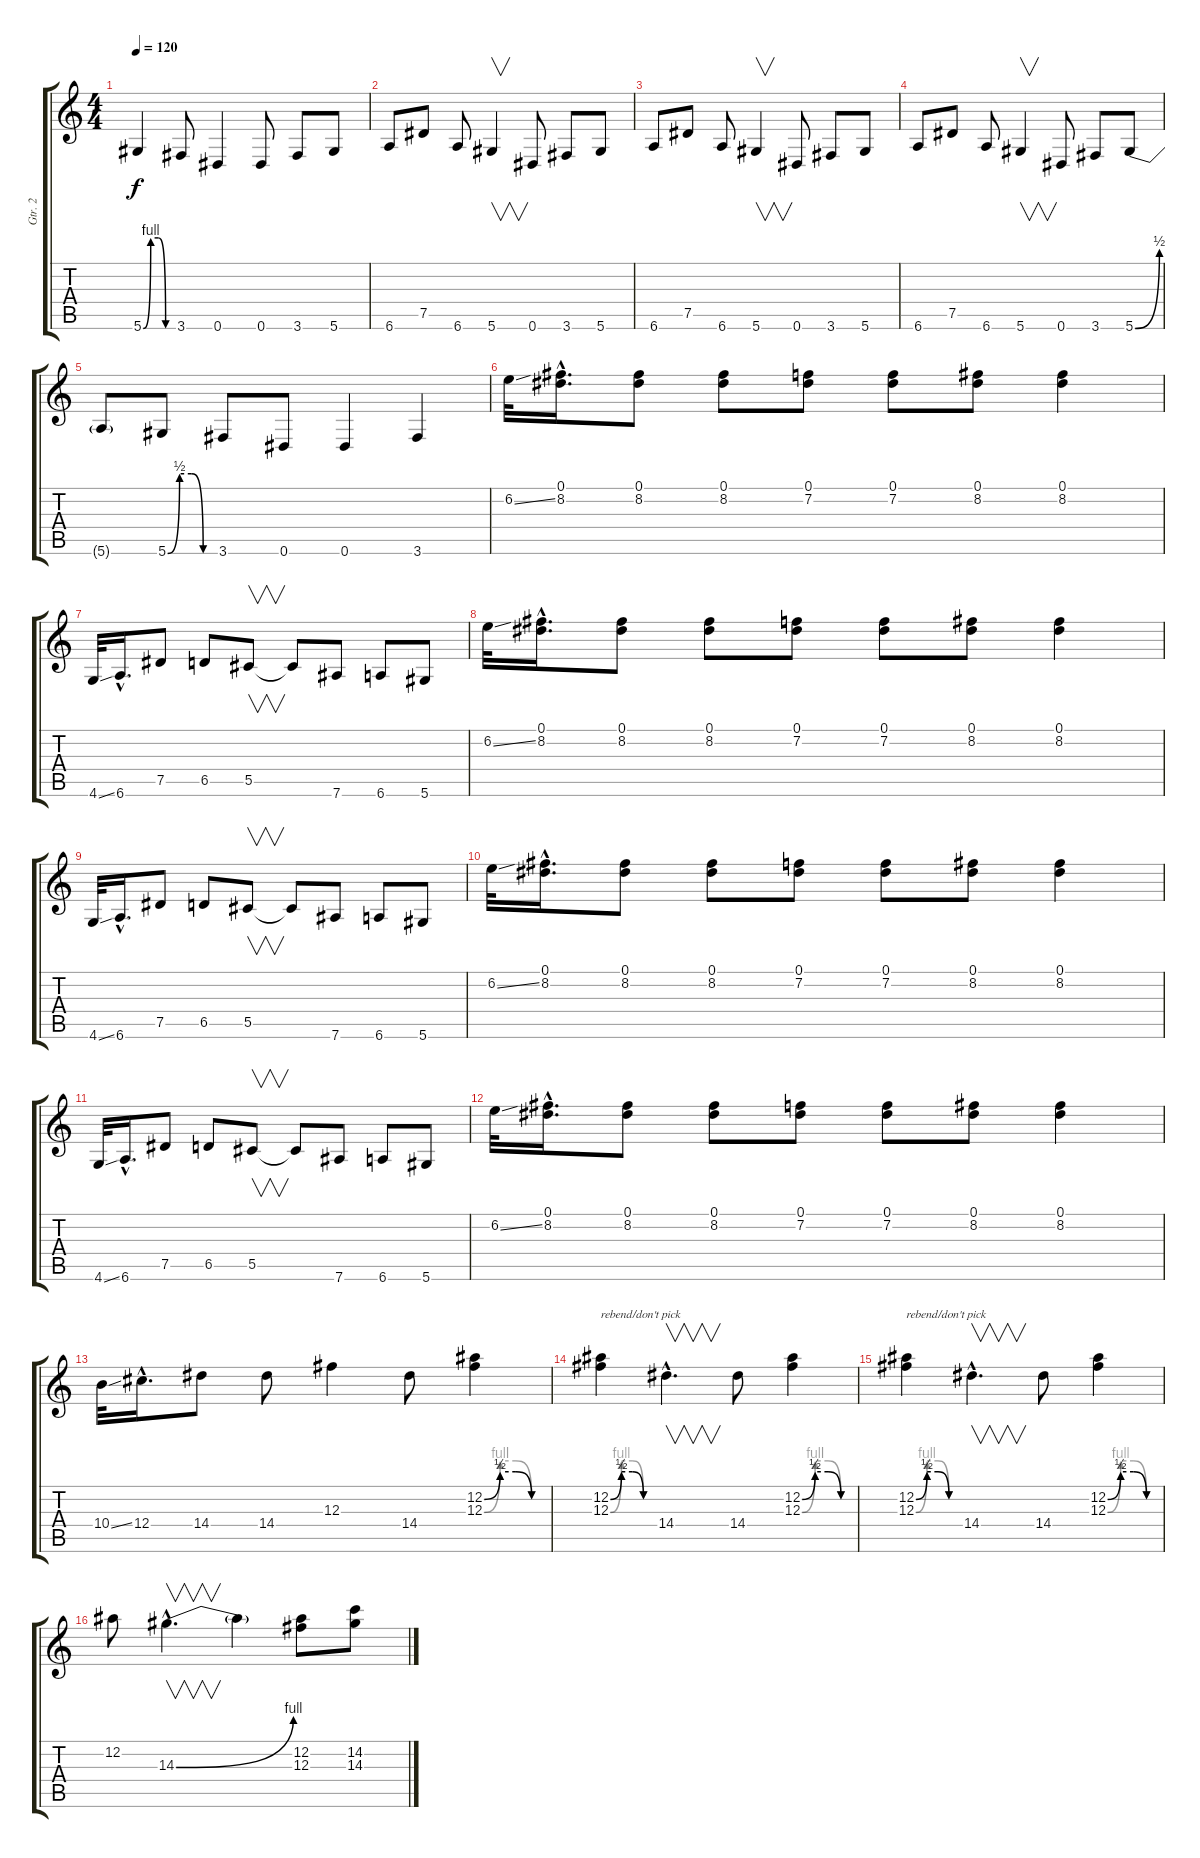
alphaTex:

\track ("Gtr. 2" "Gtr. 2") {instrument overdrivenguitar}
\staff {score tabs}
\tuning (Eb4 Bb3 Gb3 Db3 Ab2 Eb2) {hide}
\ts (4 4)
\tempo 120
\clef g2
\ks c
5.6{be (custom 0 0 15 4 30 4 45 0 60 0)}.4{dy f} 3.6.8 0.6.4 0.6.8 3.6.8 5.6.8 |
6.6.8 7.5.8 6.6.8 5.6.4{v} 0.6.8 3.6.8 5.6.8 |
6.6.8 7.5.8 6.6.8 5.6.4{v} 0.6.8 3.6.8 5.6.8 |
6.6.8 7.5.8 6.6.8 5.6.4{v} 0.6.8 3.6.8 5.6{be (bend 0 0 60 2)}.8 |
5.6{t}.8 5.6{be (custom 0 0 15 2 30 2 45 0 60 0)}.8 3.6.8 0.6.8 0.6.4 3.6.4 |
6.2{ss}.32 (0.1{hac} 8.2{hac}).16{d} (0.1 8.2).8 (0.1 8.2).8 (0.1 7.2).8 (0.1 7.2).8 (0.1 8.2).8 (0.1 8.2).4 |
4.6{ss}.32 6.6{hac}.16{d} 7.5.8 6.5.8 5.5.8{v} 5.5{t}.8 7.6.8 6.6.8 5.6.8 |
6.2{ss}.32 (0.1{hac} 8.2{hac}).16{d} (0.1 8.2).8 (0.1 8.2).8 (0.1 7.2).8 (0.1 7.2).8 (0.1 8.2).8 (0.1 8.2).4 |
4.6{ss}.32 6.6{hac}.16{d} 7.5.8 6.5.8 5.5.8{v} 5.5{t}.8 7.6.8 6.6.8 5.6.8 |
6.2{ss}.32 (0.1{hac} 8.2{hac}).16{d} (0.1 8.2).8 (0.1 8.2).8 (0.1 7.2).8 (0.1 7.2).8 (0.1 8.2).8 (0.1 8.2).4 |
4.6{ss}.32 6.6{hac}.16{d} 7.5.8 6.5.8 5.5.8{v} 5.5{t}.8 7.6.8 6.6.8 5.6.8 |
6.2{ss}.32 (0.1{hac} 8.2{hac}).16{d} (0.1 8.2).8 (0.1 8.2).8 (0.1 7.2).8 (0.1 7.2).8 (0.1 8.2).8 (0.1 8.2).4 |
10.4{ss}.32 12.4{hac}.16{d} 14.4.8 14.4.8 12.3.4 14.4.8 (12.2{be (custom 0 0 15 2 30 2 45 0 60 0)} 12.3{be (custom 0 0 15 4 30 4 45 0 60 0)}).4 |
(12.2{be (custom 0 0 15 2 30 2 45 0 60 0)} 12.3{be (custom 0 0 15 4 30 4 45 0 60 0)}).4{txt "rebend/don't pick"} 14.4{hac}.4{v d} 14.4.8 (12.2{be (custom 0 0 15 2 30 2 45 0 60 0)} 12.3{be (custom 0 0 15 4 30 4 45 0 60 0)}).4 |
(12.2{be (custom 0 0 15 2 30 2 45 0 60 0)} 12.3{be (custom 0 0 15 4 30 4 45 0 60 0)}).4{txt "rebend/don't pick"} 14.4{hac}.4{v d} 14.4.8 (12.2{be (custom 0 0 15 2 30 2 45 0 60 0)} 12.3{be (custom 0 0 15 4 30 4 45 0 60 0)}).4 |
12.2.8 14.3{be (bend 0 0 60 4) hac}.4{v d} 14.3{t}.4 (12.2 12.3).8 (14.2 14.3).8
